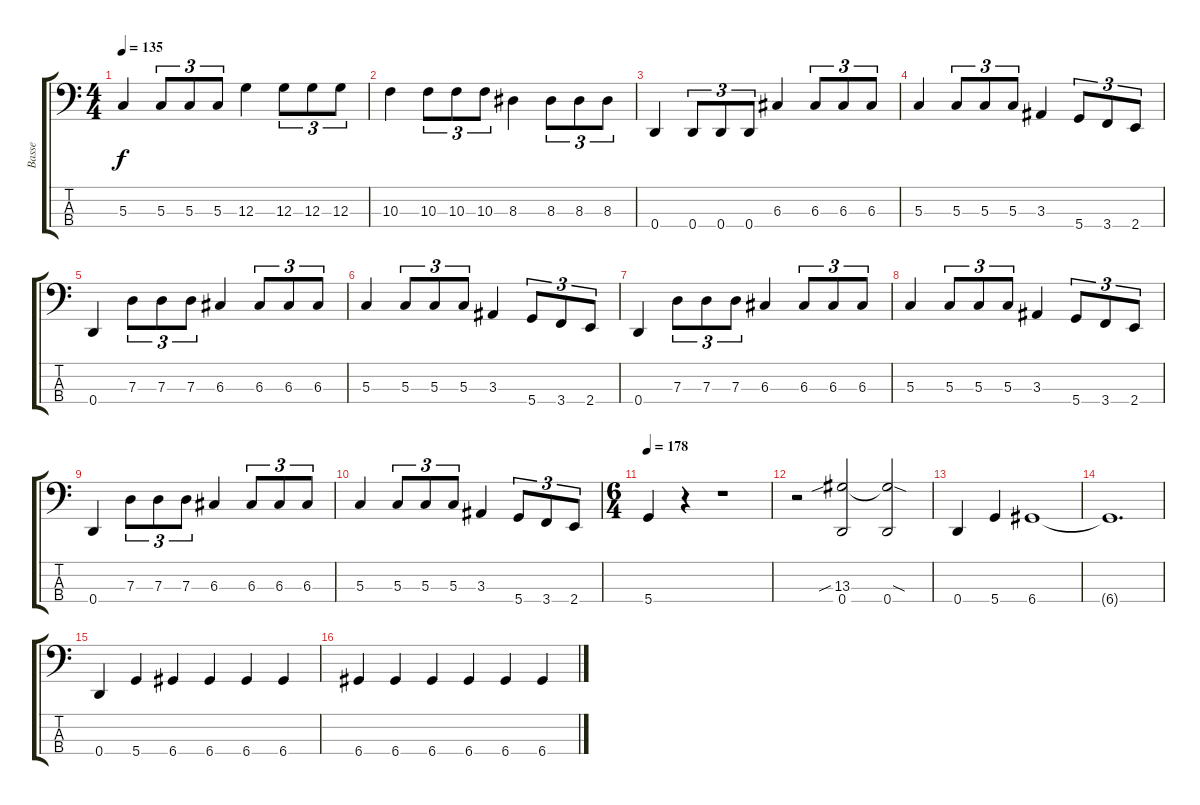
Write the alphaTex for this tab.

\track ("Basse" "Basse") {instrument electricbassfinger}
\staff {score tabs}
\tuning (F2 C2 G1 D1) {hide}
\ts (4 4)
\tempo 135
\clef f4
\ks c
5.3.4{dy f} 5.3.8{tu (3 2)} 5.3.8{tu (3 2)} 5.3.8{tu (3 2)} 12.3.4 12.3.8{tu (3 2)} 12.3.8{tu (3 2)} 12.3.8{tu (3 2)} |
10.3.4 10.3.8{tu (3 2)} 10.3.8{tu (3 2)} 10.3.8{tu (3 2)} 8.3.4 8.3.8{tu (3 2)} 8.3.8{tu (3 2)} 8.3.8{tu (3 2)} |
0.4.4 0.4.8{tu (3 2)} 0.4.8{tu (3 2)} 0.4.8{tu (3 2)} 6.3.4 6.3.8{tu (3 2)} 6.3.8{tu (3 2)} 6.3.8{tu (3 2)} |
5.3.4 5.3.8{tu (3 2)} 5.3.8{tu (3 2)} 5.3.8{tu (3 2)} 3.3.4 5.4.8{tu (3 2)} 3.4.8{tu (3 2)} 2.4.8{tu (3 2)} |
0.4.4 7.3.8{tu (3 2)} 7.3.8{tu (3 2)} 7.3.8{tu (3 2)} 6.3.4 6.3.8{tu (3 2)} 6.3.8{tu (3 2)} 6.3.8{tu (3 2)} |
5.3.4 5.3.8{tu (3 2)} 5.3.8{tu (3 2)} 5.3.8{tu (3 2)} 3.3.4 5.4.8{tu (3 2)} 3.4.8{tu (3 2)} 2.4.8{tu (3 2)} |
0.4.4 7.3.8{tu (3 2)} 7.3.8{tu (3 2)} 7.3.8{tu (3 2)} 6.3.4 6.3.8{tu (3 2)} 6.3.8{tu (3 2)} 6.3.8{tu (3 2)} |
5.3.4 5.3.8{tu (3 2)} 5.3.8{tu (3 2)} 5.3.8{tu (3 2)} 3.3.4 5.4.8{tu (3 2)} 3.4.8{tu (3 2)} 2.4.8{tu (3 2)} |
0.4.4 7.3.8{tu (3 2)} 7.3.8{tu (3 2)} 7.3.8{tu (3 2)} 6.3.4 6.3.8{tu (3 2)} 6.3.8{tu (3 2)} 6.3.8{tu (3 2)} |
5.3.4 5.3.8{tu (3 2)} 5.3.8{tu (3 2)} 5.3.8{tu (3 2)} 3.3.4 5.4.8{tu (3 2)} 3.4.8{tu (3 2)} 2.4.8{tu (3 2)} |
\ts (6 4)
\tempo 178
5.4.4 r.4 r.1 |
r.2 (13.3{sib} 0.4).2 (13.3{sod t} 0.4).2 |
0.4.4 5.4.4 6.4.1 |
6.4{t}.1{d} |
0.4.4 5.4.4 6.4.4 6.4.4 6.4.4 6.4.4 |
6.4.4 6.4.4 6.4.4 6.4.4 6.4.4 6.4.4
